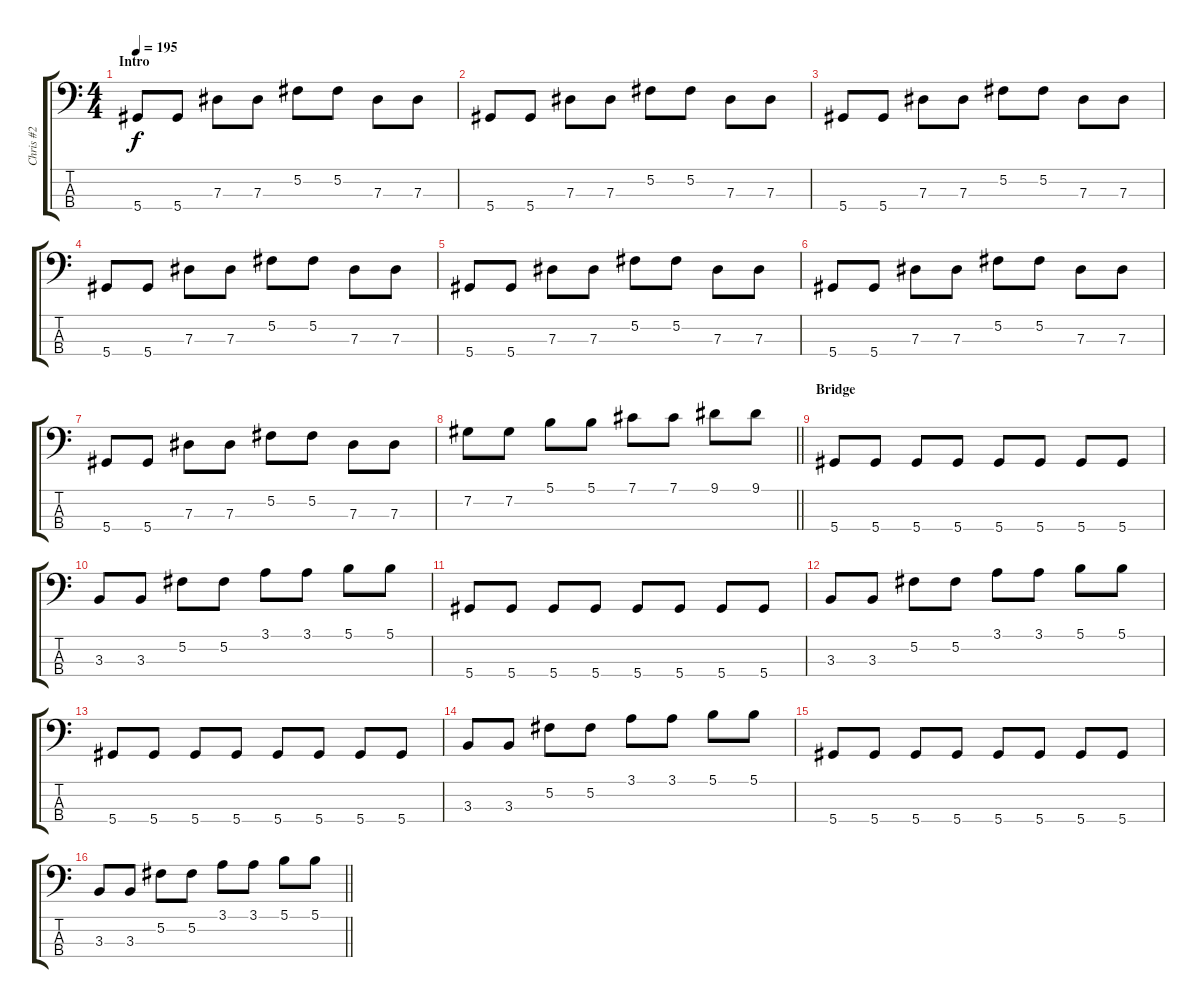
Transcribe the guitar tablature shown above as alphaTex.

\track ("Chris #2" "Chris #2") {instrument electricbasspick}
\staff {score tabs}
\tuning (Gb2 Db2 Ab1 Eb1) {hide}
\ts (4 4)
\section ("" "Intro")
\tempo 195
\clef f4
\ks c
5.4.8{dy f instrument electricbasspick} 5.4.8 7.3.8 7.3.8 5.2.8 5.2.8 7.3.8 7.3.8 |
5.4.8 5.4.8 7.3.8 7.3.8 5.2.8 5.2.8 7.3.8 7.3.8 |
5.4.8 5.4.8 7.3.8 7.3.8 5.2.8 5.2.8 7.3.8 7.3.8 |
5.4.8 5.4.8 7.3.8 7.3.8 5.2.8 5.2.8 7.3.8 7.3.8 |
5.4.8 5.4.8 7.3.8 7.3.8 5.2.8 5.2.8 7.3.8 7.3.8 |
5.4.8 5.4.8 7.3.8 7.3.8 5.2.8 5.2.8 7.3.8 7.3.8 |
5.4.8 5.4.8 7.3.8 7.3.8 5.2.8 5.2.8 7.3.8 7.3.8 |
\barLineRight lightlight
7.2.8 7.2.8 5.1.8 5.1.8 7.1.8 7.1.8 9.1.8 9.1.8 |
\section ("" "Bridge")
5.4.8 5.4.8 5.4.8 5.4.8 5.4.8 5.4.8 5.4.8 5.4.8 |
3.3.8 3.3.8 5.2.8 5.2.8 3.1.8 3.1.8 5.1.8 5.1.8 |
5.4.8 5.4.8 5.4.8 5.4.8 5.4.8 5.4.8 5.4.8 5.4.8 |
3.3.8 3.3.8 5.2.8 5.2.8 3.1.8 3.1.8 5.1.8 5.1.8 |
5.4.8 5.4.8 5.4.8 5.4.8 5.4.8 5.4.8 5.4.8 5.4.8 |
3.3.8 3.3.8 5.2.8 5.2.8 3.1.8 3.1.8 5.1.8 5.1.8 |
5.4.8 5.4.8 5.4.8 5.4.8 5.4.8 5.4.8 5.4.8 5.4.8 |
\barLineRight lightlight
3.3.8 3.3.8 5.2.8 5.2.8 3.1.8 3.1.8 5.1.8 5.1.8
